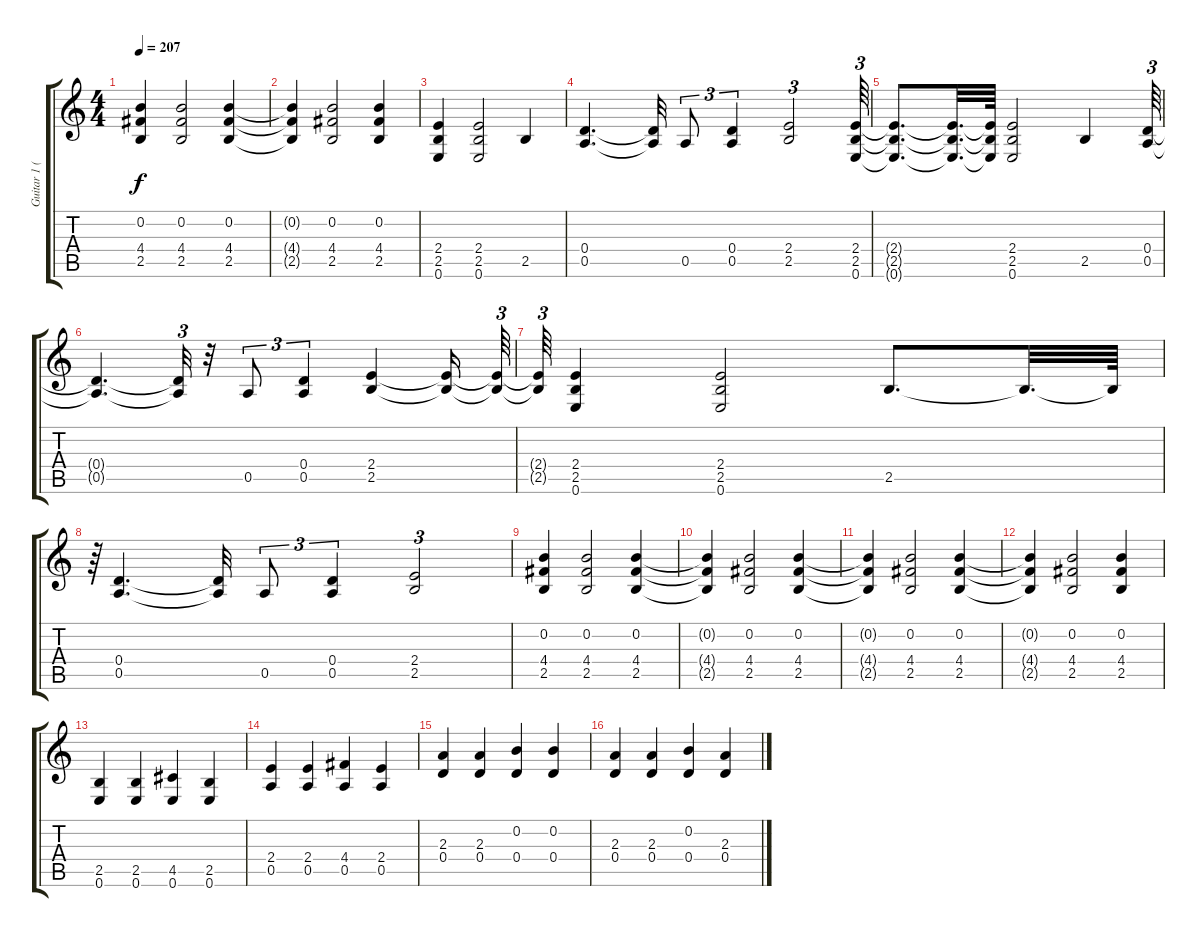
\track ("Guitar 1 (Brad)" "Guitar 1 (") {instrument distortionguitar}
\staff {score tabs}
\tuning (E4 B3 G3 D3 A2 E2) {hide}
\ts (4 4)
\tempo 207
\clef g2
\ks c
(0.2 4.4 2.5).4{dy f} (0.2 4.4 2.5).2 (0.2 4.4 2.5).4 |
(0.2{t} 4.4{t} 2.5{t}).4 (0.2 4.4 2.5).2 (0.2 4.4 2.5).4 |
(2.4 2.5 0.6).4 (2.4 2.5 0.6).2 2.5.4 |
(0.4 0.5).4{d} (0.4{t} 0.5{t}).32 0.5.8{tu (3 2)} (0.4 0.5).4{tu (3 2)} (2.4 2.5).2{tu (3 2)} (2.4 2.5 0.6).64{tu (3 2)} |
(2.4{t} 2.5{t} 0.6{t}).8{d} (2.4{t} 2.5{t} 0.6{t}).32{d} (2.4{t} 2.5{t} 0.6{t}).64 (2.4 2.5 0.6).2 2.5.4 (0.4 0.5).64{tu (3 2)} |
(0.4{t} 0.5{t}).4{d} (0.4{t} 0.5{t}).32{tu (3 2)} r.32 0.5.8{tu (3 2)} (0.4 0.5).4{tu (3 2)} (2.4 2.5).4 (2.4{t} 2.5{t}).16 (2.4{t} 2.5{t}).64{tu (3 2)} |
(2.4{t} 2.5{t}).64{tu (3 2)} (2.4 2.5 0.6).4 (2.4 2.5 0.6).2 2.5.8{d} 2.5{t}.32{d} 2.5{t}.64 |
r.64{tu (3 2)} (0.4 0.5).4{d} (0.4{t} 0.5{t}).32 0.5.8{tu (3 2)} (0.4 0.5).4{tu (3 2)} (2.4 2.5).2{tu (3 2)} |
(0.2 4.4 2.5).4 (0.2 4.4 2.5).2 (0.2 4.4 2.5).4 |
(0.2{t} 4.4{t} 2.5{t}).4 (0.2 4.4 2.5).2 (0.2 4.4 2.5).4 |
(0.2{t} 4.4{t} 2.5{t}).4 (0.2 4.4 2.5).2 (0.2 4.4 2.5).4 |
(0.2{t} 4.4{t} 2.5{t}).4 (0.2 4.4 2.5).2 (0.2 4.4 2.5).4 |
(2.5 0.6).4 (2.5 0.6).4 (4.5 0.6).4 (2.5 0.6).4 |
(2.4 0.5).4 (2.4 0.5).4 (4.4 0.5).4 (2.4 0.5).4 |
(2.3 0.4).4 (2.3 0.4).4 (0.2 0.4).4 (0.2 0.4).4 |
(2.3 0.4).4 (2.3 0.4).4 (0.2 0.4).4 (2.3 0.4).4
